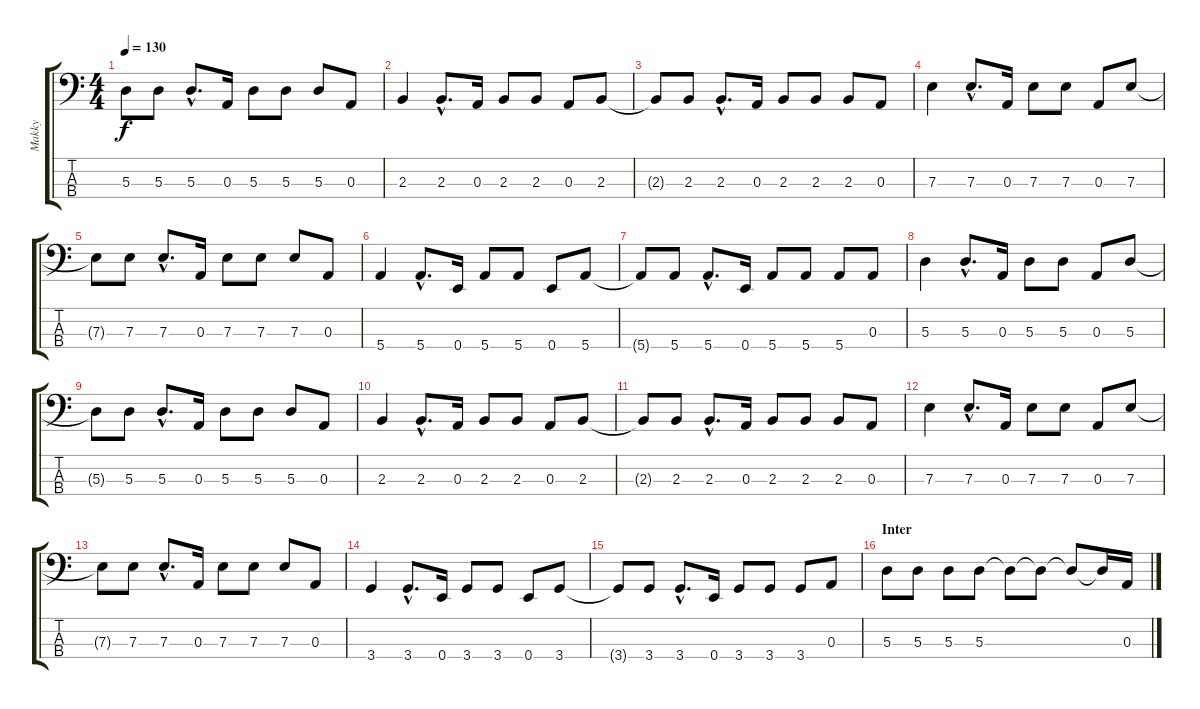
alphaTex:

\track ("Makky" "Makky") {instrument electricbassfinger}
\staff {score tabs}
\tuning (G2 D2 A1 E1) {hide}
\ts (4 4)
\tempo 130
\clef f4
\ks c
5.3{t}.8{dy f} 5.3.8 5.3{hac}.8{d} 0.3.16 5.3.8 5.3.8 5.3.8 0.3.8 |
2.3.4 2.3{hac}.8{d} 0.3.16 2.3.8 2.3.8 0.3.8 2.3.8 |
2.3{t}.8 2.3.8 2.3{hac}.8{d} 0.3.16 2.3.8 2.3.8 2.3.8 0.3.8 |
7.3.4 7.3{hac}.8{d} 0.3.16 7.3.8 7.3.8 0.3.8 7.3.8 |
7.3{t}.8 7.3.8 7.3{hac}.8{d} 0.3.16 7.3.8 7.3.8 7.3.8 0.3.8 |
5.4.4 5.4{hac}.8{d} 0.4.16 5.4.8 5.4.8 0.4.8 5.4.8 |
5.4{t}.8 5.4.8 5.4{hac}.8{d} 0.4.16 5.4.8 5.4.8 5.4.8 0.3.8 |
5.3.4 5.3{hac}.8{d} 0.3.16 5.3.8 5.3.8 0.3.8 5.3.8 |
5.3{t}.8 5.3.8 5.3{hac}.8{d} 0.3.16 5.3.8 5.3.8 5.3.8 0.3.8 |
2.3.4 2.3{hac}.8{d} 0.3.16 2.3.8 2.3.8 0.3.8 2.3.8 |
2.3{t}.8 2.3.8 2.3{hac}.8{d} 0.3.16 2.3.8 2.3.8 2.3.8 0.3.8 |
7.3.4 7.3{hac}.8{d} 0.3.16 7.3.8 7.3.8 0.3.8 7.3.8 |
7.3{t}.8 7.3.8 7.3{hac}.8{d} 0.3.16 7.3.8 7.3.8 7.3.8 0.3.8 |
3.4.4 3.4{hac}.8{d} 0.4.16 3.4.8 3.4.8 0.4.8 3.4.8 |
3.4{t}.8 3.4.8 3.4{hac}.8{d} 0.4.16 3.4.8 3.4.8 3.4.8 0.3.8 |
\section ("" "Inter")
5.3.8 5.3.8 5.3.8 5.3.8 5.3{t}.8 5.3{t}.8 5.3{t}.8 5.3{t}.16 0.3.16
